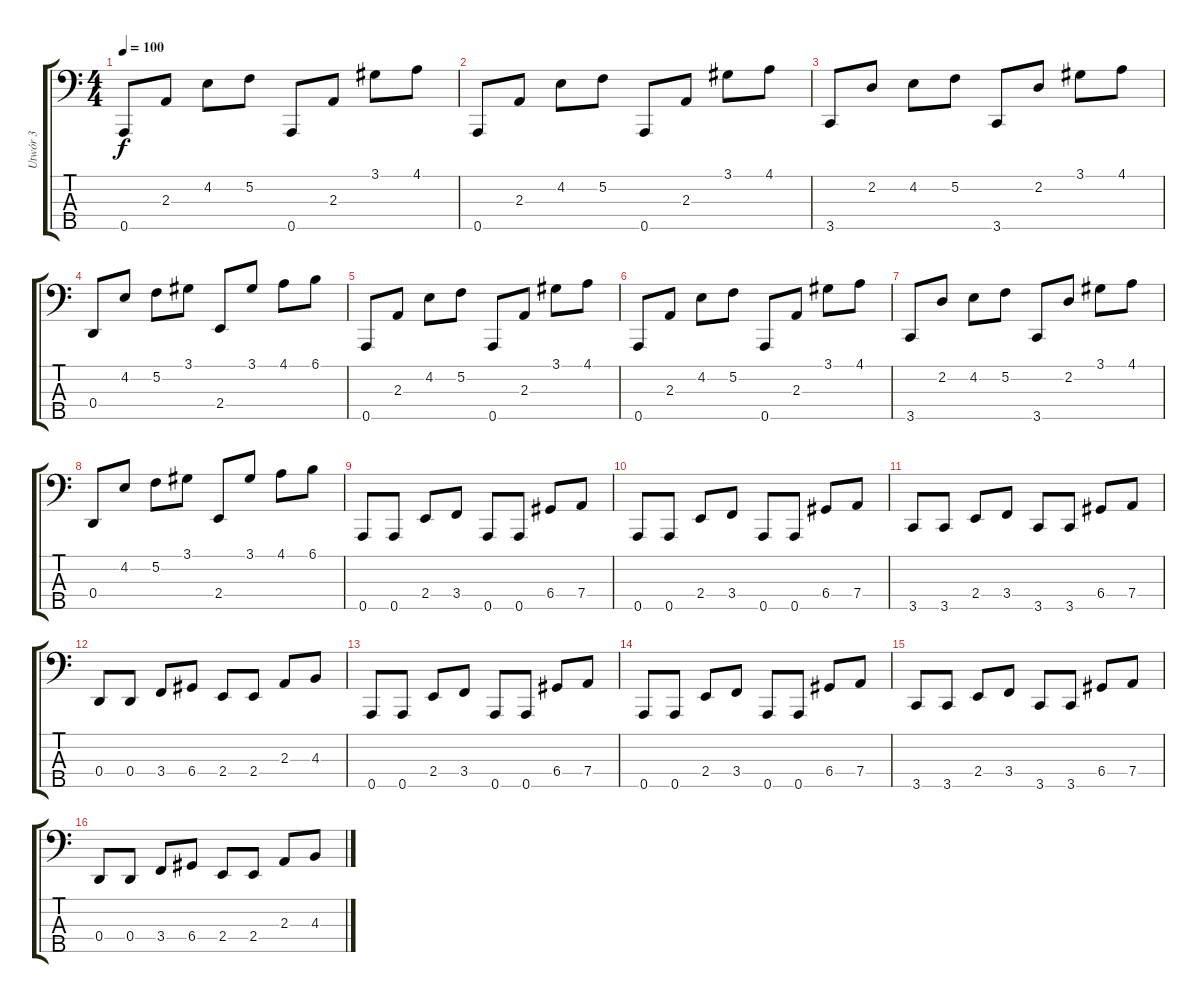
\track ("Utwór 3" "Utwór 3") {instrument electricbasspick}
\staff {score tabs}
\tuning (F2 C2 G1 D1 A0) {hide}
\ts (4 4)
\tempo 100
\clef f4
\ks c
0.5.8{dy f} 2.3.8 4.2.8 5.2.8 0.5.8 2.3.8 3.1.8 4.1.8 |
0.5.8 2.3.8 4.2.8 5.2.8 0.5.8 2.3.8 3.1.8 4.1.8 |
3.5.8 2.2.8 4.2.8 5.2.8 3.5.8 2.2.8 3.1.8 4.1.8 |
0.4.8 4.2.8 5.2.8 3.1.8 2.4.8 3.1.8 4.1.8 6.1.8 |
0.5.8 2.3.8 4.2.8 5.2.8 0.5.8 2.3.8 3.1.8 4.1.8 |
0.5.8 2.3.8 4.2.8 5.2.8 0.5.8 2.3.8 3.1.8 4.1.8 |
3.5.8 2.2.8 4.2.8 5.2.8 3.5.8 2.2.8 3.1.8 4.1.8 |
0.4.8 4.2.8 5.2.8 3.1.8 2.4.8 3.1.8 4.1.8 6.1.8 |
0.5.8 0.5.8 2.4.8 3.4.8 0.5.8 0.5.8 6.4.8 7.4.8 |
0.5.8 0.5.8 2.4.8 3.4.8 0.5.8 0.5.8 6.4.8 7.4.8 |
3.5.8 3.5.8 2.4.8 3.4.8 3.5.8 3.5.8 6.4.8 7.4.8 |
0.4.8 0.4.8 3.4.8 6.4.8 2.4.8 2.4.8 2.3.8 4.3.8 |
0.5.8 0.5.8 2.4.8 3.4.8 0.5.8 0.5.8 6.4.8 7.4.8 |
0.5.8 0.5.8 2.4.8 3.4.8 0.5.8 0.5.8 6.4.8 7.4.8 |
3.5.8 3.5.8 2.4.8 3.4.8 3.5.8 3.5.8 6.4.8 7.4.8 |
0.4.8 0.4.8 3.4.8 6.4.8 2.4.8 2.4.8 2.3.8 4.3.8
